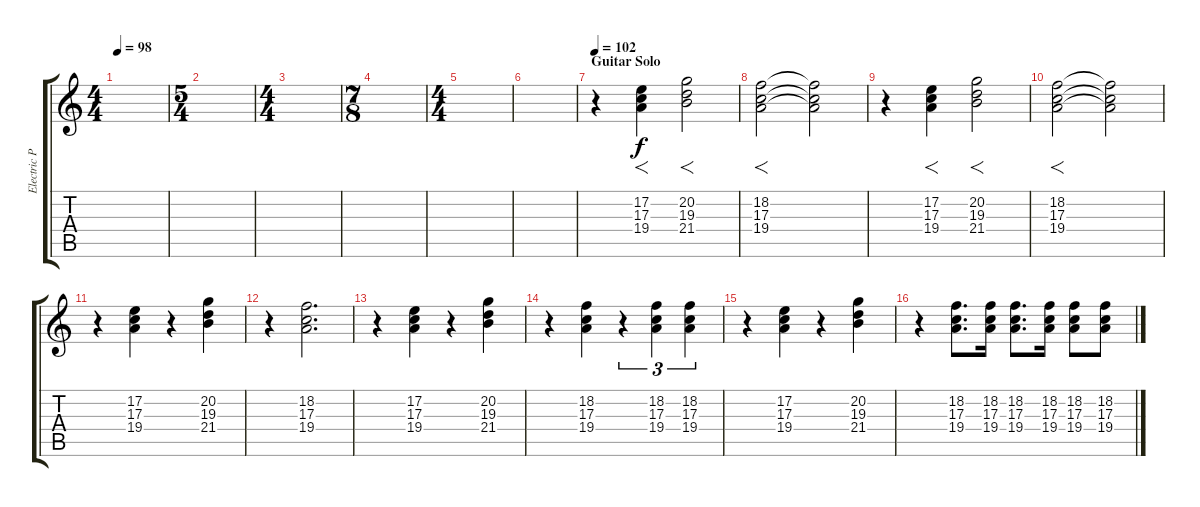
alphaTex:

\track ("Electric Piano" "Electric P") {instrument electricpiano1}
\staff {score tabs}
\tuning (E4 B3 G3 D3 A2 E2) {hide}
\ts (4 4)
\tempo 98
\clef g2
\ks c
|
\ts (5 4)
|
\ts (4 4)
|
\ts (7 8)
|
\ts (4 4)
|
|
\section ("" "Guitar Solo")
\tempo 102
r.4 (17.2 17.3 19.4).4{f} (20.2 19.3 21.4).2{f} |
(18.2 17.3 19.4).2{f} (18.2{t} 17.3{t} 19.4{t}).2 |
r.4 (17.2 17.3 19.4).4{f} (20.2 19.3 21.4).2{f} |
(18.2 17.3 19.4).2{f} (18.2{t} 17.3{t} 19.4{t}).2 |
r.4 (17.2 17.3 19.4).4 r.4 (20.2 19.3 21.4).4 |
r.4 (18.2 17.3 19.4).2{d} |
r.4 (17.2 17.3 19.4).4 r.4 (20.2 19.3 21.4).4 |
r.4 (18.2 17.3 19.4).4 r.4{tu (3 2)} (18.2 17.3 19.4).4{tu (3 2)} (18.2 17.3 19.4).4{tu (3 2)} |
r.4 (17.2 17.3 19.4).4 r.4 (20.2 19.3 21.4).4 |
r.4 (18.2 17.3 19.4).8{d} (18.2 17.3 19.4).16 (18.2 17.3 19.4).8{d} (18.2 17.3 19.4).16 (18.2 17.3 19.4).8 (18.2 17.3 19.4).8
